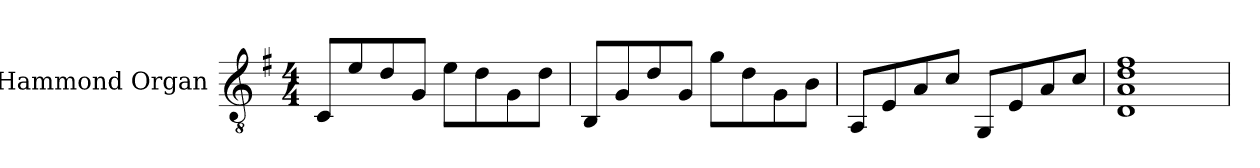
**kern
*part1
*staff1
*I"Hammond Organ
*clefGv2
*k[f#]
*M4/4
=1
8C/L
8e/
8d/
8G/J
8e\L
8d\
8G\
8d\J
=2
8BB/L
8G/
8d/
8G/J
8g\L
8d\
8G\
8B\J
=3
8AA/L
8E/
8A/
8c/J
8GG/L
8E/
8A/
8c/J
=4
1D 1A 1d 1f#
=
*-
